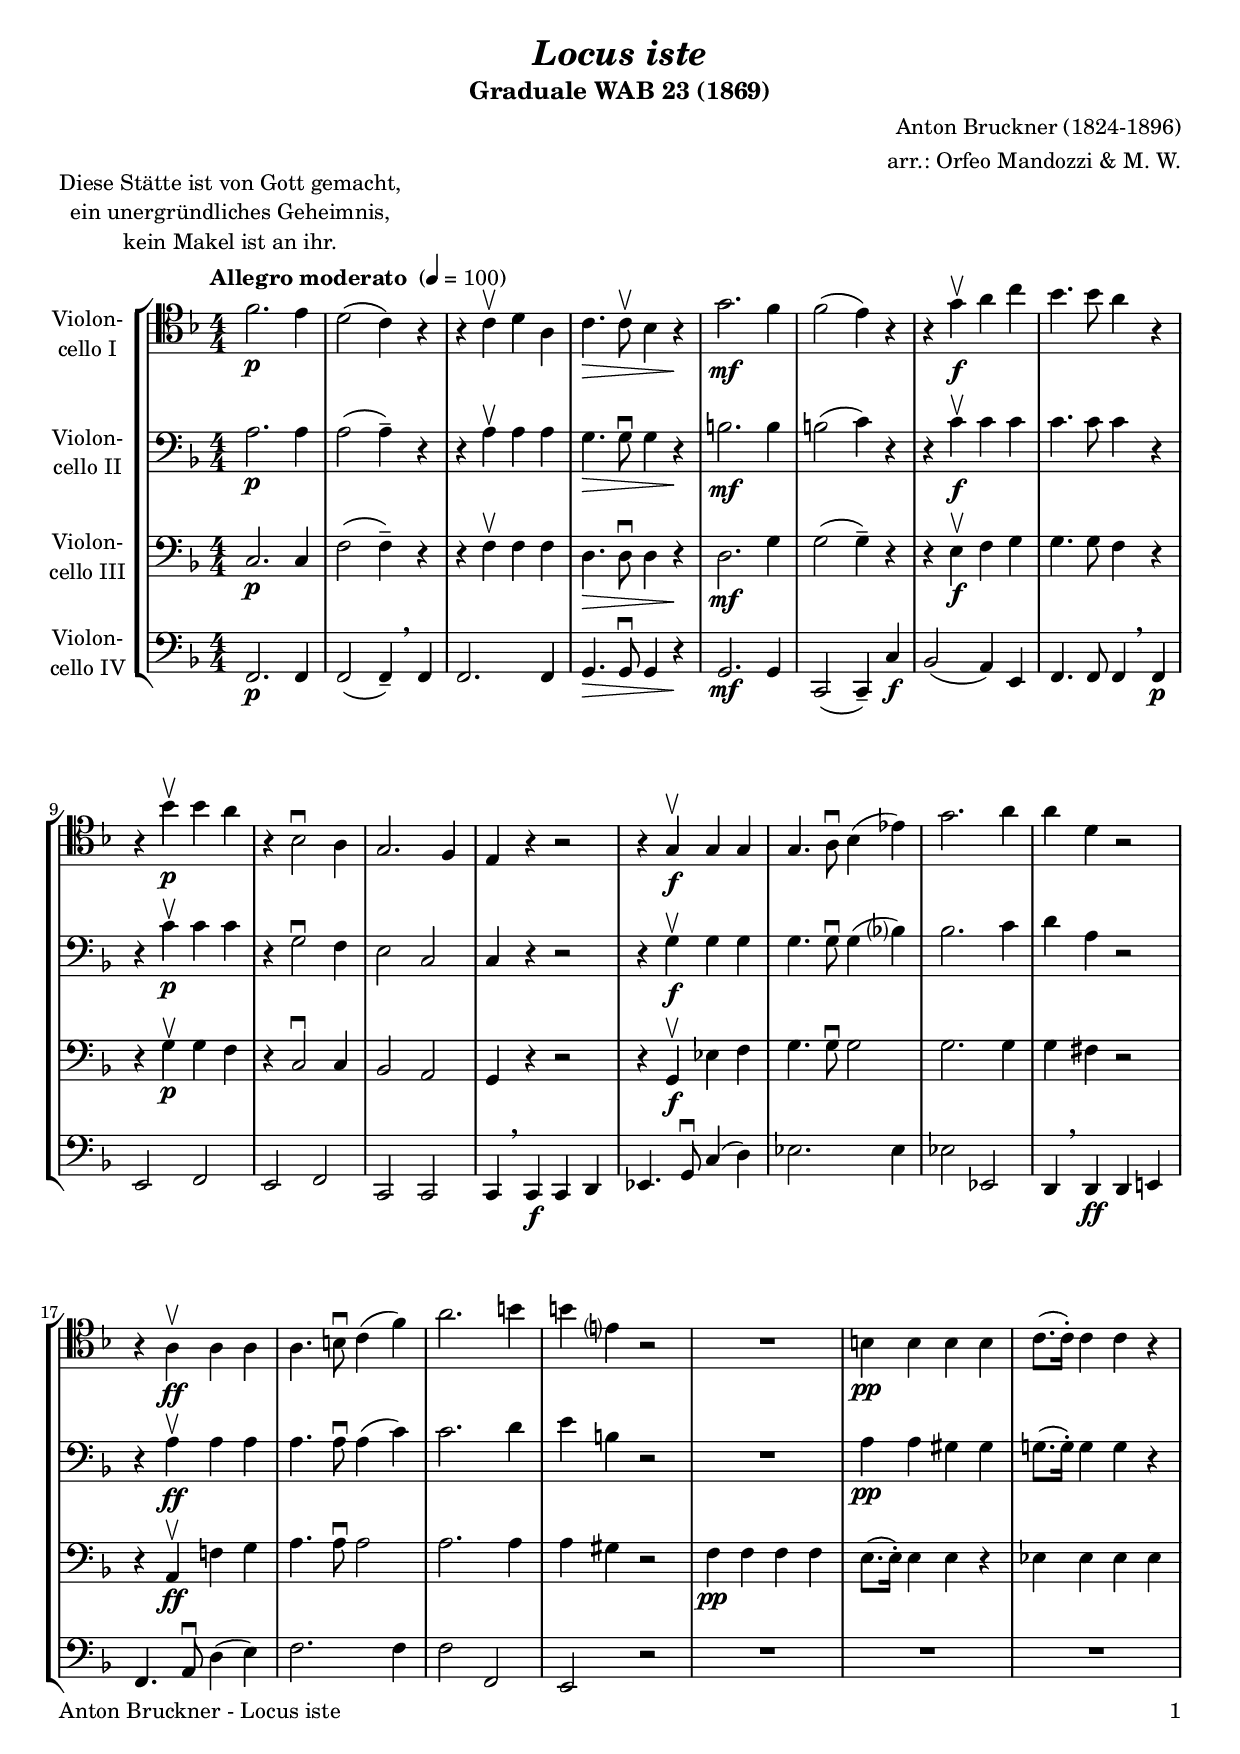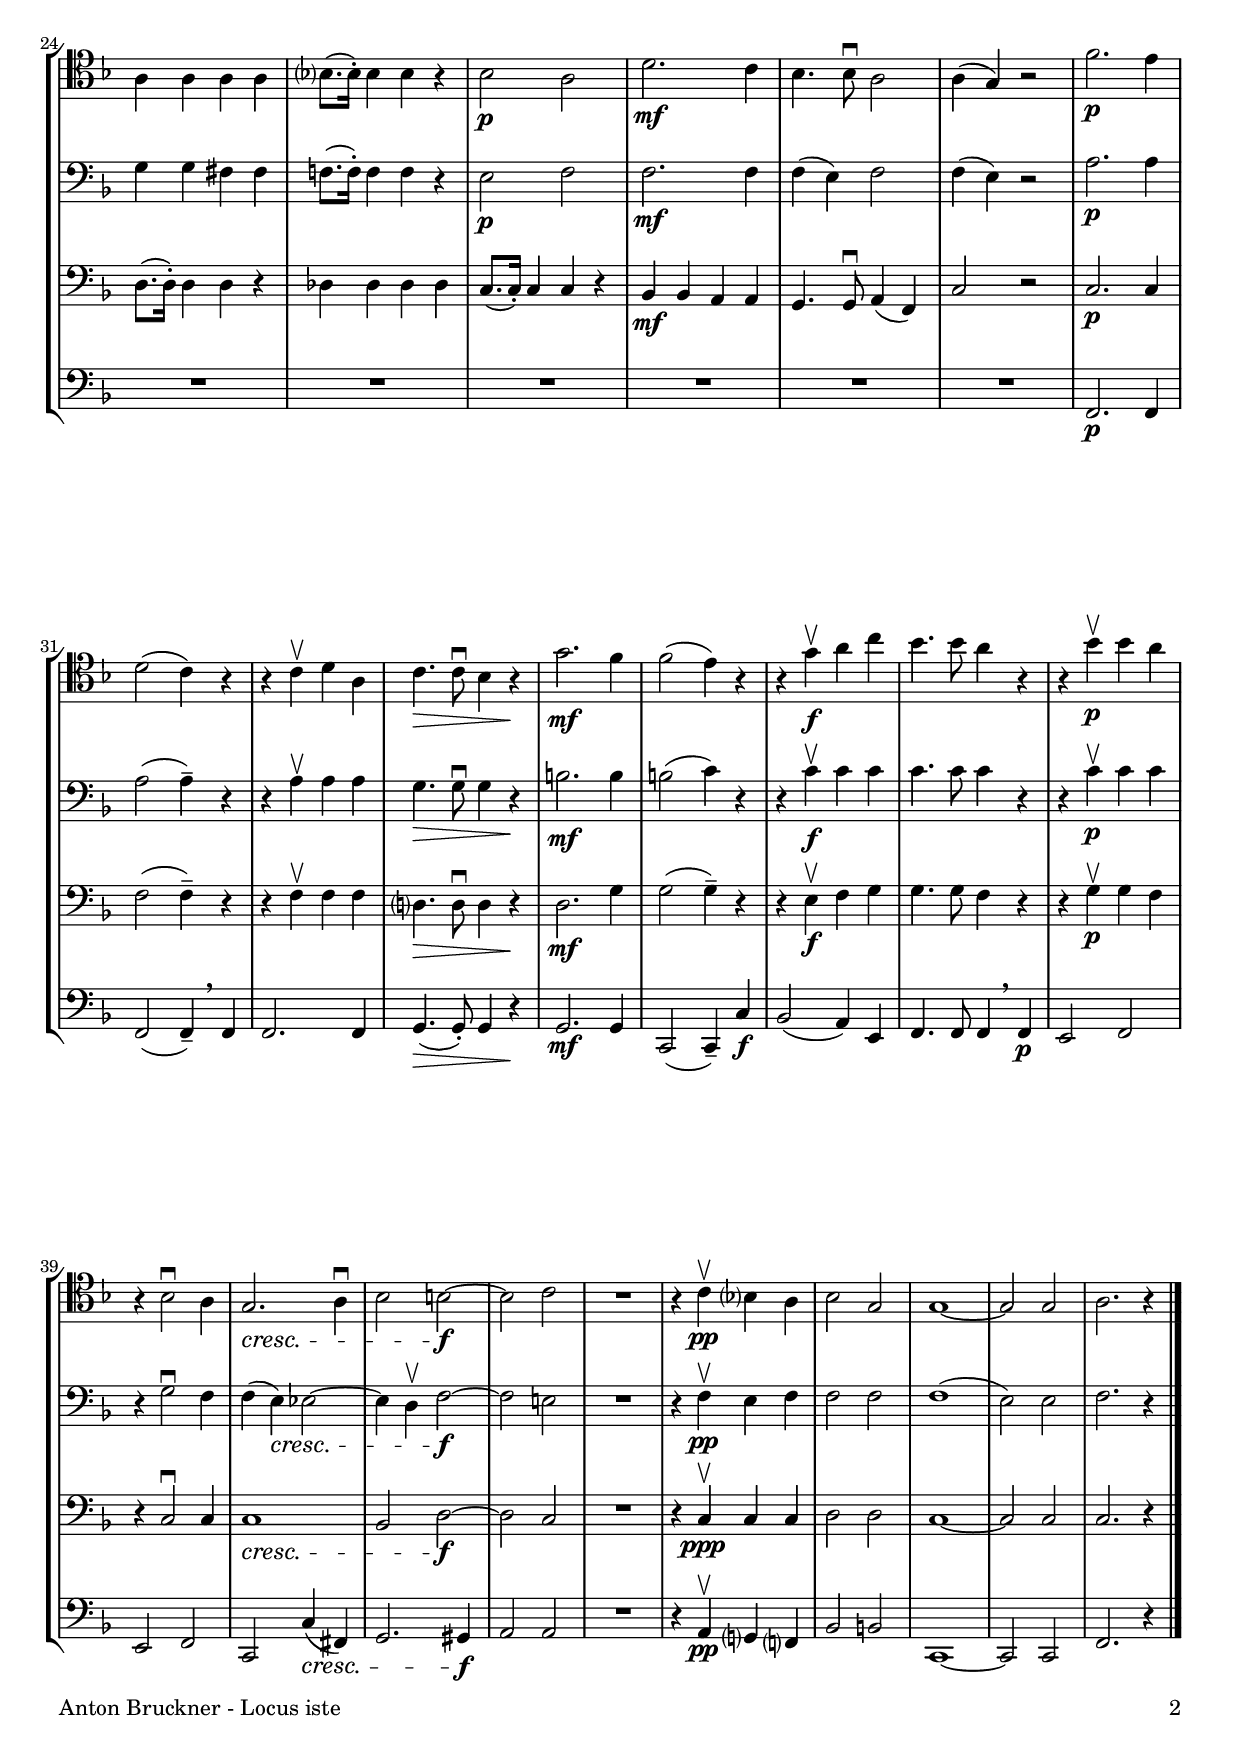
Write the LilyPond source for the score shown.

\version "2.22.0"
\include "deutsch.ly"

#(set-global-staff-size 19)

\header {
  title     = \markup \bold \italic "Locus iste"
  subtitle  = "Graduale WAB 23 (1869)"
  composer  = "Anton Bruckner (1824-1896)"
  arranger  = "arr.: Orfeo Mandozzi & M. W."
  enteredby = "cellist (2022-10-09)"
  piece     = \markup \center-column {
    "Diese Stätte ist von Gott gemacht,"
    "ein unergründliches Geheimnis,"
    "kein Makel ist an ihr."
  }
}

voiceconsts = {
  \key f \major
  \time 4/4
  \clef "bass"
  \numericTimeSignature
%  \compressEmptyMeasures
  % Set default beaming for all staves
%  \set Timing.beamExceptions = #'()
%  \set Timing.baseMoment     = #(ly:make-moment 1 4)
%  \set Timing.beatStructure  = #'(1 1 1)
  \tempo "Allegro moderato " 4=100
}

mivl = "violin"
miba = "cello"

va = \relative c' {
  \voiceconsts
  \clef "tenor"

  f2.\p e4
  d2( c4) r
  r c\upbow d a
  c4.\> c8\upbow b4 r\!
  g'2.\mf f4
  f2( e4) r

  r g\upbow\f a c
  b4. b8 a4 r
  r b\upbow\p b a
  r b,2\downbow a4
  g2. f4
  e r r2
  r4 g\upbow\f g g

  g4. a8\downbow b4( es)
  g2. a4
  a d, r2
  r4 a\upbow\ff a a
  a4. h8\downbow c4( f)
  a2. h4
  h e,? r2

  R1
  h4\pp h h h
  c8.( c16)-. c4 c r
  a a a a
  b?8.( b16)-. b4 b r
  b2\p a
  d2.\mf c4

  b4. b8\downbow a2
  a4( g) r2
  f'2.\p e4
  d2( c4) r
  r c\upbow d a
  c4.\> c8\downbow b4 r\!
  g'2.\mf f4
  f2( e4) r
  r g\upbow\f a c
  b4. b8 a4 r

  r b\upbow\p b a
  r b,2\downbow a4
  g2.\cresc a4\downbow
  b2 h~\f
  h c
  R1
  r4 c\upbow\pp b? a
  b2 g
  g1~
  g2 g
  a2. r4 \bar "|."
}

vb = \relative c' {
  \voiceconsts

  a2.\p a4
  a2( a4)-- r
  r a\upbow a a
  g4.\> g8\downbow g4 r\!
  h2.\mf h4
  h2( c4) r

  r c\upbow\f c c
  c4. c8 c4 r
  r c\upbow\p c c
  r g2\downbow f4
  e2 c
  c4 r r2
  r4 g'\upbow\f g g

  g4. g8\downbow g4( b?)
  b2. c4
  d a r2
  r4 a\upbow\ff a a
  a4. a8\downbow a4( c)
  c2. d4
  e h r2

  R1
  a4\pp a gis gis
  g!8.( g16)-. g4 g r
  g4 g fis fis
  f!8.( f16)-. f4 f r
  e2\p f
  f2.\mf f4

  f( e) f2
  f4( e) r2
  a2.\p a4
  a2( a4)-- r
  r a\upbow a a
  g4.\> g8\downbow g4 r\!
  h2.\mf h4
  h2( c4) r
  r c\upbow\f c c
  c4. c8 c4 r

  r c\upbow\p c c
  r g2\downbow f4
  f( e)\cresc es2~
  es4 d\upbow f2~\f
  f e!
  R1
  r4 f\upbow\pp e f
  f2 f
  f1(
  e2) e
  f2. r4 \bar "|."
}

vc = \relative c {
  \voiceconsts

  c2.\p c4
  f2( f4)-- r
  r f\upbow f f
  d4.\> d8\downbow d4 r\!
  d2.\mf g4
  g2( g4)-- r

  r e\upbow\f f g
  g4. g8 f4 r
  r g\upbow\p g f
  r c2\downbow c4
  b2 a
  g4 r r2
  r4 g\upbow\f es' f

  g4. g8\downbow g2
  g2. g4
  g fis r2
  r4 a,\upbow\ff f'! g
  a4. a8\downbow a2
  a2. a4
  a4 gis r2

  f4\pp f f f
  e8.( e16)-. e4 e r
  es es es es
  d8.( d16)-. d4 d r
  des des des des
  c8.( c16)-. c4 c r
  b\mf b a a

  g4. g8\downbow a4( f)
  c'2 r
  c2.\p c4
  f2( f4)-- r
  r f\upbow f f
  d?4.\> d8\downbow d4 r\!
  d2.\mf g4
  g2( g4)-- r
  r e\upbow\f f g
  g4. g8 f4 r

  r g\upbow\p g f
  r c2\downbow c4
  c1\cresc
  b2 d~\f
  d c
  R1
  r4 c\upbow\ppp c c
  d2 d
  c1~
  c2 c
  c2. r4 \bar "|."
}

vd = \relative c, {
  \voiceconsts

  f2.\p f4
  f2( f4)-- \breathe f
  f2. f4
  g4.\> g8\downbow g4 r\!
  g2.\mf g4
  c,2( c4)-- c'\f

  b2( a4) e
  f4. f8 f4 \breathe f\p
  e2 f
  e f
  c c
  c4 \breathe c\f c d
  es4. g8\downbow c4( d)

  es2. es4
  es2 es,
  d4 \breathe d\ff d e!
  f4. a8\downbow d4( e)
  f2. f4
  f2 f,
  e r

  R1*9
  f2.\p f4
  f2( f4)-- \breathe f
  f2. f4
  g4.(\> g8)-. g4 r\!
  g2.\mf g4
  c,2( c4)-- c'\f
  b2( a4) e
  f4. f8 f4 \breathe f\p

  e2 f
  e f
  c c'4(\cresc fis,)
  g2. gis4\f
  a2 a
  R1
  r4 a\upbow\pp g? f?
  b2 h
  c,1~
  c2 c
  f2. r4 \bar "|."
}


music = \new StaffGroup <<
      \new Staff {
	\set Staff.midiInstrument = \miba
	\set Staff.instrumentName = \markup \center-column { "Violon-" "cello I" }
	\transpose f f { \va }
      }

      \new Staff {
	\set Staff.midiInstrument = \miba
	\set Staff.instrumentName = \markup \center-column { "Violon-" "cello II" }
	\transpose f f { \vb }
      }

      \new Staff {
	\set Staff.midiInstrument = \miba
	\set Staff.instrumentName = \markup \center-column { "Violon-" "cello III" }
	\transpose f f { \vc }
      }

      \new Staff {
	\set Staff.midiInstrument = \miba
	\set Staff.instrumentName = \markup \center-column { "Violon-" "cello IV" }
	\transpose f f { \vd }
      }
>>

\book {
   \paper {
    print-page-number = ##t
    print-first-page-number = ##t
    ragged-last-bottom = ##f
    oddHeaderMarkup = \markup \null
    evenHeaderMarkup = \markup \null
    oddFooterMarkup = \markup {
      \fill-line {
        \on-the-fly #print-page-number-check-first
        "Anton Bruckner - Locus iste" \fromproperty #'page:page-number-string
      }
    }
    evenFooterMarkup = \oddFooterMarkup
  } \score {
    \music
    \layout {}
  }

  \score {
    \unfoldRepeats \music

    \midi {
      \context {
        \Score
      }
    }
  }
}